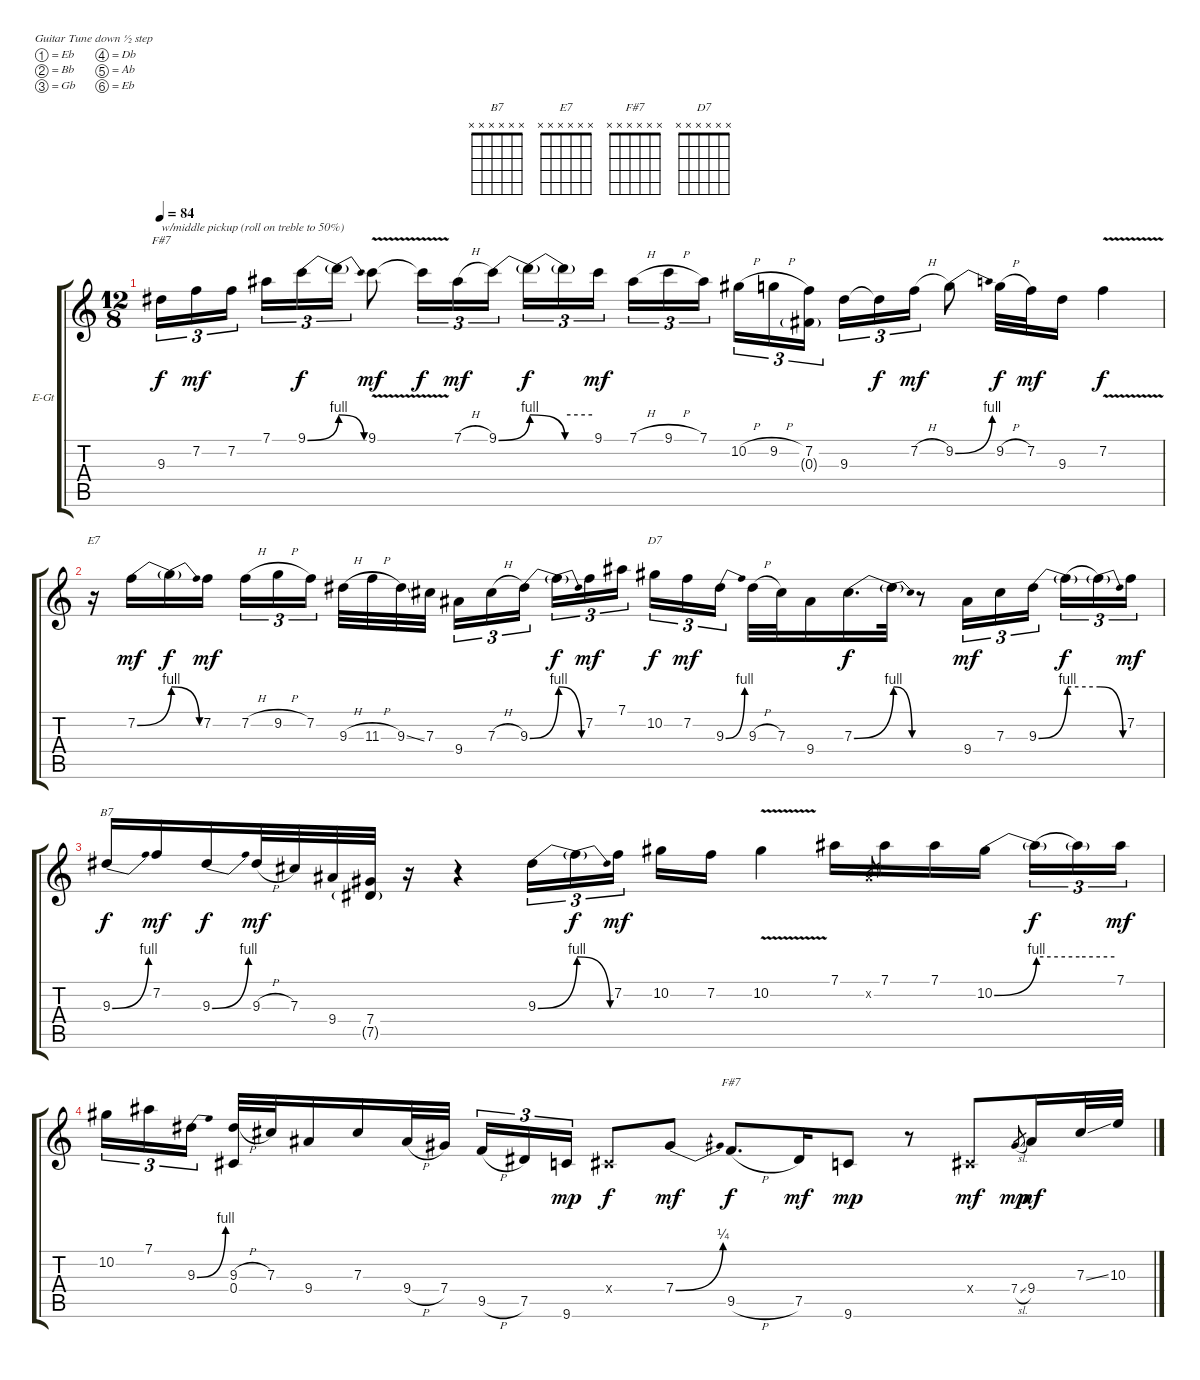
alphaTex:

\bracketExtendMode groupsimilarinstruments
\firstSystemTrackNameOrientation horizontal
\otherSystemsTrackNameOrientation horizontal
\track ("Guitar" "E-Gt") {instrument overdrivenguitar}
\staff {score tabs}
\tuning (Eb4 Bb3 Gb3 Db3 Ab2 Eb2)
\chord ("B7" x x x x x x)
\chord ("E7" x x x x x x)
\chord ("F#7" x x x x x x)
\chord ("D7" x x x x x x)
\ts (12 8)
\tempo 84
\clef g2
\ks c
9.3.16{tu (3 2) ch "F#7" txt "w/middle pickup (roll on treble to 50%)" dy f} 7.2.16{tu (3 2) dy mf} 7.2.16{tu (3 2)} 7.1.16{tu (3 2)} 9.1{be (bend 0 0 60 4)}.16{tu (3 2) dy f} 9.1{be (release 0 4 60 0) t}.16{tu (3 2)} 9.1{v}.8{dy mf} 9.1{v t}.16{tu (3 2) dy f} 7.1{h}.16{tu (3 2) dy mf} 9.1{be (bend 0 0 60 4)}.16{tu (3 2)} 9.1{be (release 0 4 60 0) t}.16{tu (3 2) dy f} 9.1{be (hold 0 4 60 4) t}.16{tu (3 2)} 9.1.16{tu (3 2) dy mf} 7.1{h}.16{tu (3 2)} 9.1{h}.16{tu (3 2)} 7.1.16{tu (3 2)} 10.2{h}.16{tu (3 2)} 9.2{h}.16{tu (3 2)} (7.2 0.3{g}).16{tu (3 2)} 9.3.16{tu (3 2)} 9.3{t}.16{tu (3 2) dy f} 7.2{h}.16{tu (3 2) dy mf} 9.2{be (bend 0 0 60 4)}.8 9.2{h}.32{dy f} 7.2.32{dy mf} 9.3.16 7.2{v}.4{dy f} |
r.16{ch "E7"} 7.2{be (bend 0 0 60 4)}.16{dy mf} 7.2{be (release 0 4 60 0) t}.16{dy f} 7.2.16{dy mf} 7.2{h}.16{tu (3 2)} 9.2{h}.16{tu (3 2)} 7.2.16{tu (3 2)} 9.3{h}.32 11.3{h}.32 9.3{ss}.32 7.3.32 9.4.16{tu (3 2)} 7.3{h}.16{tu (3 2)} 9.3{be (bend 0 0 60 4)}.16{tu (3 2)} 9.3{be (release 0 4 60 0) t}.16{tu (3 2) dy f} 7.2.16{tu (3 2) dy mf} 7.1.16{tu (3 2)} 10.2.16{tu (3 2) ch "D7" dy f} 7.2.16{tu (3 2) dy mf} 9.3{be (bend 0 0 60 4)}.16{tu (3 2)} 9.3{h}.32 7.3.32 9.4.16 7.3{be (bend 0 0 60 4)}.16{d dy f} 7.3{be (release 0 4 60 0) t}.32 r.8 9.4.16{tu (3 2) dy mf} 7.3.16{tu (3 2)} 9.3{be (bend 0 0 60 4)}.16{tu (3 2)} 9.3{be (hold 0 4 60 4) t}.16{tu (3 2) dy f} 9.3{be (release 0 4 60 0) t}.16{tu (3 2)} 7.2.16{tu (3 2) dy mf} |
9.3{be (bend 0 0 60 4)}.16{ch "B7" dy f} 7.2.16{dy mf} 9.3{be (bend 0 0 60 4)}.16{dy f} 9.3{h}.32{dy mf} 7.3.32 9.4.32 (7.4 7.5{g}).32 r.16 r.4 9.3{be (bend 0 0 60 4)}.16{tu (3 2)} 9.3{be (release 0 4 60 0) t}.16{tu (3 2) dy f} 7.2.16{tu (3 2) dy mf} 10.2.16 7.2.16 10.2{v}.4 7.1.16 0.2{x}.8{gr} 7.1.16 7.1.16 10.2{be (bend 0 0 60 4)}.16 10.2{be (hold 0 4 60 4) t}.16{tu (3 2) dy f} 10.2{be (hold 0 4 60 4) t}.16{tu (3 2)} 7.1.16{tu (3 2) dy mf} |
10.2.16{tu (3 2)} 7.1.16{tu (3 2)} 9.3{be (bend 0 0 60 4)}.16{tu (3 2)} (9.3{h} 0.4).32 7.3.32 9.4.16 7.3.16 9.4{h}.32 7.4.32 9.5{h}.16{tu (3 2)} 7.5.16{tu (3 2)} 9.6.16{tu (3 2) dy mp} 0.4{x}.8{dy f} 7.4{be (bend 0 0 60 1)}.8{dy mf} 9.5{h}.8{d ch "F#7" dy f} 7.5.16{dy mf} 9.6.8{dy mp} r.8 0.4{x}.8{dy mf} 7.4{sl}.8{gr dy mp} 9.4.16{dy mf} 7.3{ss}.32 10.3.32
